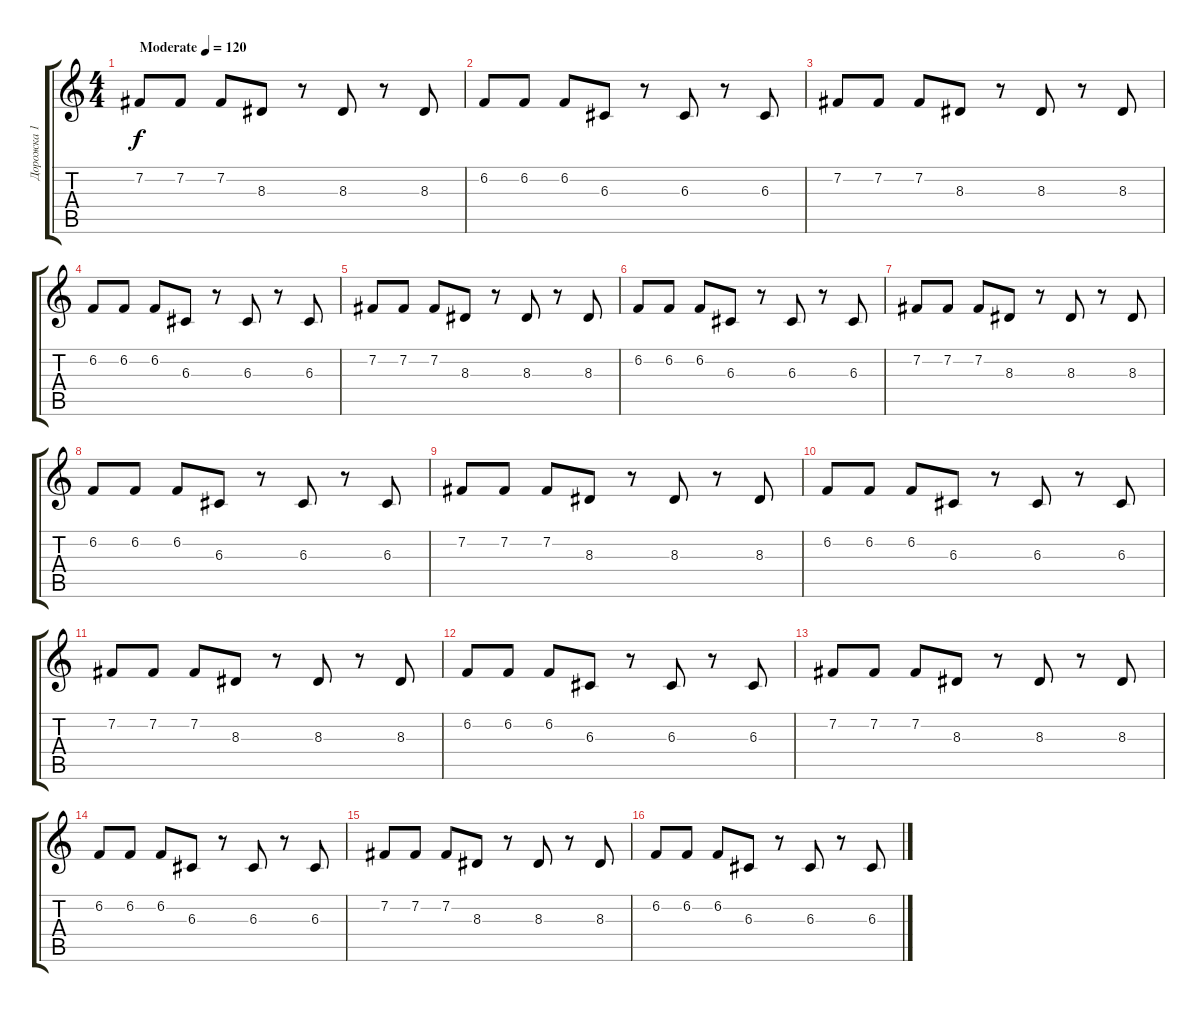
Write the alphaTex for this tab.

\track ("Дорожка 1" "Дорожка 1") {instrument acousticgrandpiano}
\staff {score tabs}
\tuning (E4 B3 G3 D3 A2 E2) {hide}
\ts (4 4)
\tempo (120 "Moderate")
\clef g2
\ks c
7.2.8{dy f instrument acousticgrandpiano} 7.2.8 7.2.8 8.3.8 r.8 8.3.8 r.8 8.3.8 |
6.2.8 6.2.8 6.2.8 6.3.8 r.8 6.3.8 r.8 6.3.8 |
7.2.8 7.2.8 7.2.8 8.3.8 r.8 8.3.8 r.8 8.3.8 |
6.2.8 6.2.8 6.2.8 6.3.8 r.8 6.3.8 r.8 6.3.8 |
7.2.8 7.2.8 7.2.8 8.3.8 r.8 8.3.8 r.8 8.3.8 |
6.2.8 6.2.8 6.2.8 6.3.8 r.8 6.3.8 r.8 6.3.8 |
7.2.8 7.2.8 7.2.8 8.3.8 r.8 8.3.8 r.8 8.3.8 |
6.2.8 6.2.8 6.2.8 6.3.8 r.8 6.3.8 r.8 6.3.8 |
7.2.8 7.2.8 7.2.8 8.3.8 r.8 8.3.8 r.8 8.3.8 |
6.2.8 6.2.8 6.2.8 6.3.8 r.8 6.3.8 r.8 6.3.8 |
7.2.8 7.2.8 7.2.8 8.3.8 r.8 8.3.8 r.8 8.3.8 |
6.2.8 6.2.8 6.2.8 6.3.8 r.8 6.3.8 r.8 6.3.8 |
7.2.8 7.2.8 7.2.8 8.3.8 r.8 8.3.8 r.8 8.3.8 |
6.2.8 6.2.8 6.2.8 6.3.8 r.8 6.3.8 r.8 6.3.8 |
7.2.8 7.2.8 7.2.8 8.3.8 r.8 8.3.8 r.8 8.3.8 |
6.2.8 6.2.8 6.2.8 6.3.8 r.8 6.3.8 r.8 6.3.8
